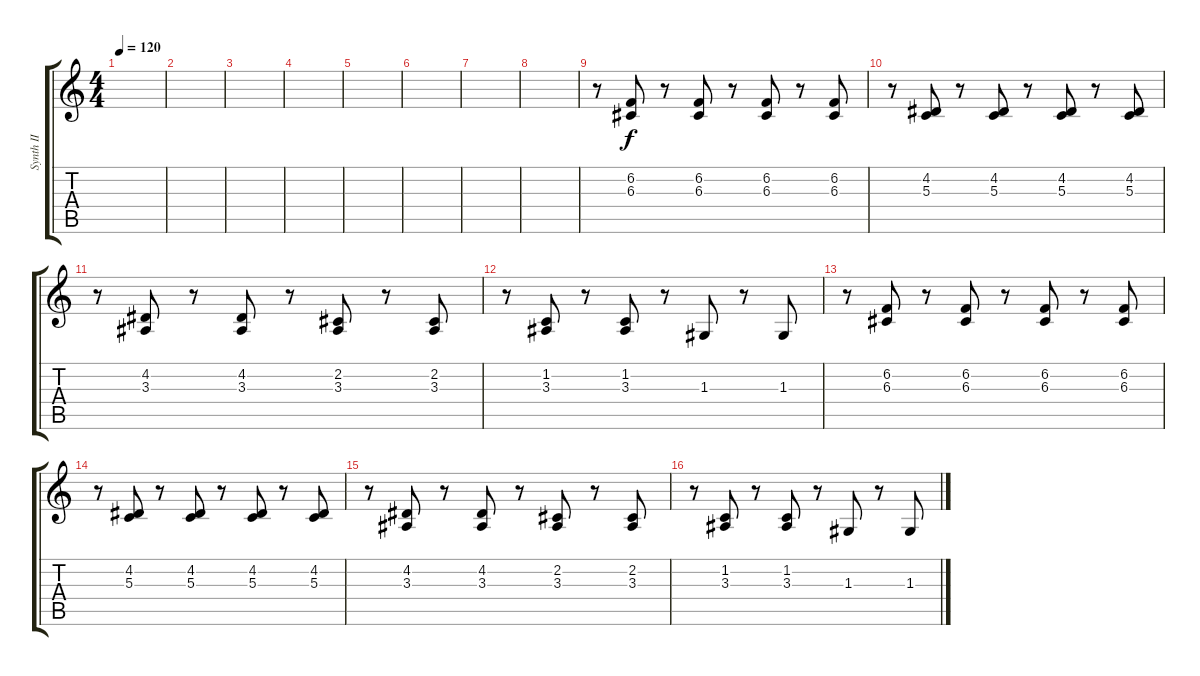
\track ("Synth II" "Synth II") {instrument choiraahs}
\staff {score tabs}
\tuning (E4 B3 G3 D3 A2 E2) {hide}
\ts (4 4)
\tempo 120
\clef g2
\ks c
|
|
|
|
|
|
|
|
r.8 (6.2 6.3).8 r.8 (6.2 6.3).8 r.8 (6.2 6.3).8 r.8 (6.2 6.3).8 |
r.8 (4.2 5.3).8 r.8 (4.2 5.3).8 r.8 (4.2 5.3).8 r.8 (4.2 5.3).8 |
r.8 (4.2 3.3).8 r.8 (4.2 3.3).8 r.8 (2.2 3.3).8 r.8 (2.2 3.3).8 |
r.8 (1.2 3.3).8 r.8 (1.2 3.3).8 r.8 1.3.8 r.8 1.3.8 |
r.8 (6.2 6.3).8 r.8 (6.2 6.3).8 r.8 (6.2 6.3).8 r.8 (6.2 6.3).8 |
r.8 (4.2 5.3).8 r.8 (4.2 5.3).8 r.8 (4.2 5.3).8 r.8 (4.2 5.3).8 |
r.8 (4.2 3.3).8 r.8 (4.2 3.3).8 r.8 (2.2 3.3).8 r.8 (2.2 3.3).8 |
r.8 (1.2 3.3).8 r.8 (1.2 3.3).8 r.8 1.3.8 r.8 1.3.8
